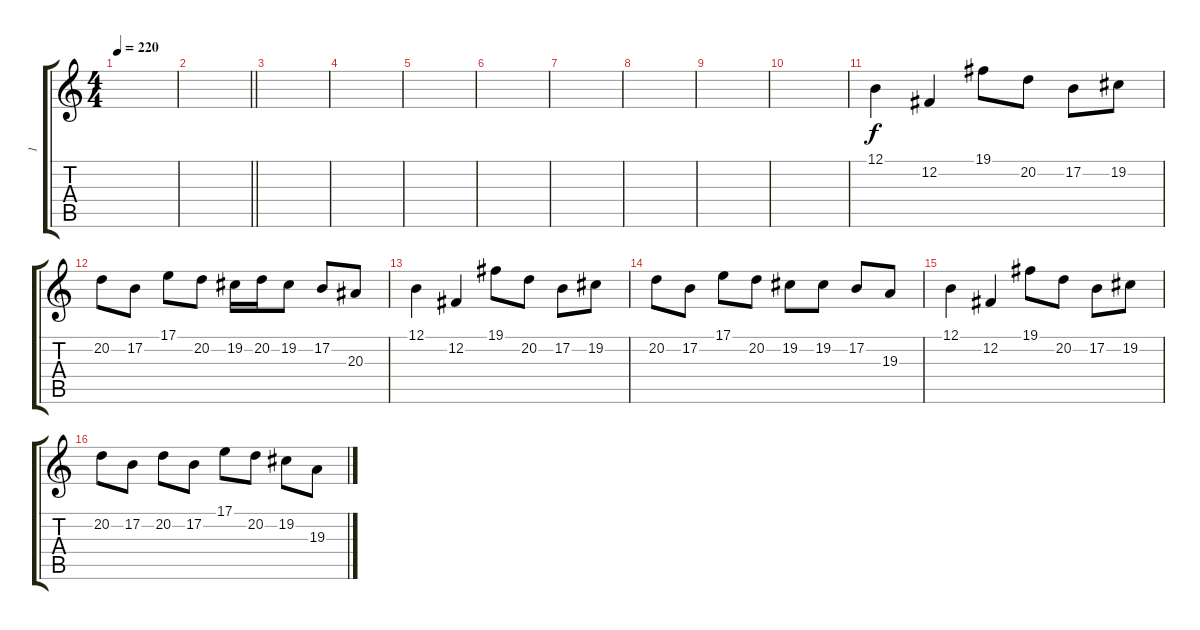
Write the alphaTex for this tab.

\track ("1" "1") {instrument piccolo}
\staff {score tabs}
\tuning (B3 Gb3 D3 A2 E2 B1) {hide}
\ts (4 4)
\tempo 220
\clef g2
\ks c
|
\barLineRight lightlight
|
|
|
|
|
|
|
|
|
12.1.4 12.2.4 19.1.8 20.2.8 17.2.8 19.2.8 |
20.2.8 17.2.8 17.1.8 20.2.8 19.2.16 20.2.16 19.2.8 17.2.8 20.3.8 |
12.1.4 12.2.4 19.1.8 20.2.8 17.2.8 19.2.8 |
20.2.8 17.2.8 17.1.8 20.2.8 19.2.8 19.2.8 17.2.8 19.3.8 |
12.1.4 12.2.4 19.1.8 20.2.8 17.2.8 19.2.8 |
20.2.8 17.2.8 20.2.8 17.2.8 17.1.8 20.2.8 19.2.8 19.3.8
